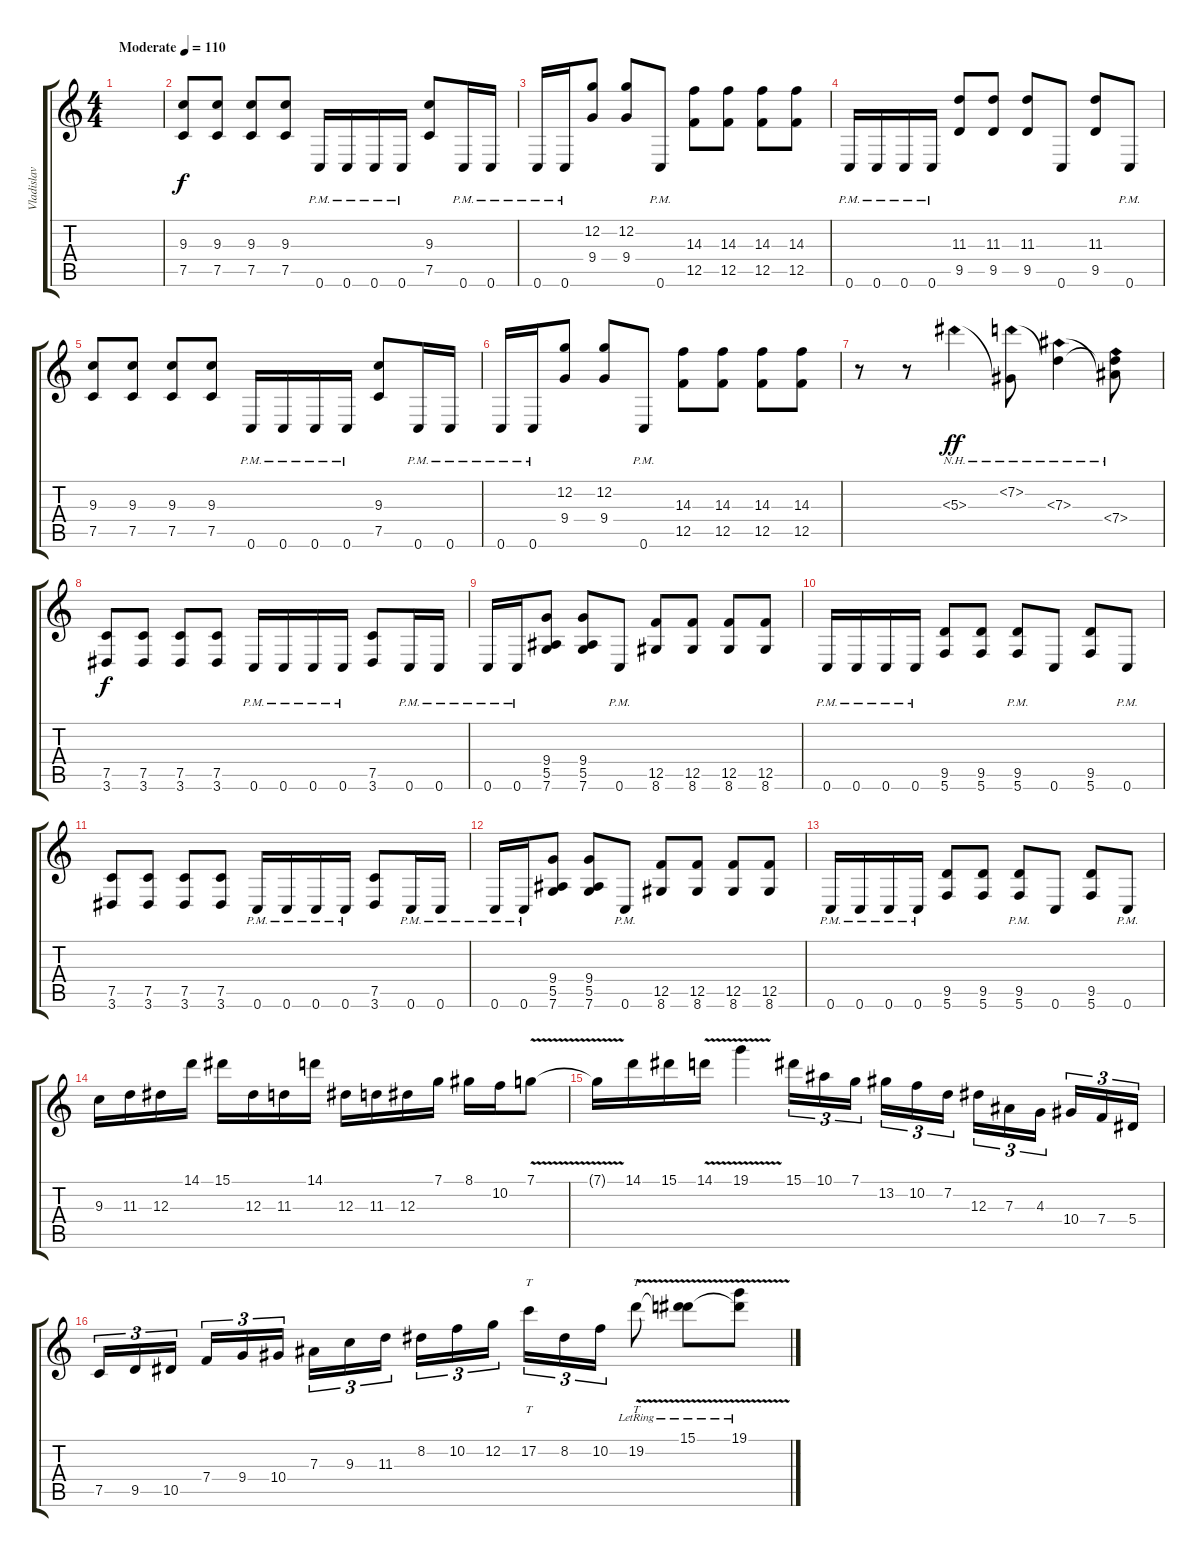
\track ("Vladislav Nekrash" "Vladislav ") {instrument distortionguitar}
\staff {score tabs}
\tuning (C4 G3 Eb3 Bb2 F2 C2) {hide}
\ts (4 4)
\tempo (110 "Moderate")
\clef g2
\ks c
|
(9.3 7.5).8 (9.3 7.5).8 (9.3 7.5).8 (9.3 7.5).8 0.6{pm}.16 0.6{pm}.16 0.6{pm}.16 0.6{pm}.16 (9.3 7.5).8 0.6{pm}.16 0.6{pm}.16 |
0.6{pm}.16 0.6{pm}.16 (12.2 9.4).8 (12.2 9.4).8 0.6{pm}.8 (14.3 12.5).8 (14.3 12.5).8 (14.3 12.5).8 (14.3 12.5).8 |
0.6{pm}.16 0.6{pm}.16 0.6{pm}.16 0.6{pm}.16 (11.3 9.5).8 (11.3 9.5).8 (11.3 9.5).8 0.6.8 (11.3 9.5).8 0.6{pm}.8 |
(9.3 7.5).8 (9.3 7.5).8 (9.3 7.5).8 (9.3 7.5).8 0.6{pm}.16 0.6{pm}.16 0.6{pm}.16 0.6{pm}.16 (9.3 7.5).8 0.6{pm}.16 0.6{pm}.16 |
0.6{pm}.16 0.6{pm}.16 (12.2 9.4).8 (12.2 9.4).8 0.6{pm}.8 (14.3 12.5).8 (14.3 12.5).8 (14.3 12.5).8 (14.3 12.5).8 |
r.8 r.8 5.3{nh}.4{dy ff} (7.2{nh} 5.3{t}).8 (7.2{t} 7.3{nh}).4 (7.2{t} 7.3{t} 7.4{nh}).8 |
(7.5 3.6).8{dy f} (7.5 3.6).8 (7.5 3.6).8 (7.5 3.6).8 0.6{pm}.16 0.6{pm}.16 0.6{pm}.16 0.6{pm}.16 (7.5 3.6).8 0.6{pm}.16 0.6{pm}.16 |
0.6{pm}.16 0.6{pm}.16 (9.4 5.5 7.6).8 (9.4 5.5 7.6).8 0.6{pm}.8 (12.5 8.6).8 (12.5 8.6).8 (12.5 8.6).8 (12.5 8.6).8 |
0.6{pm}.16 0.6{pm}.16 0.6{pm}.16 0.6{pm}.16 (9.5 5.6).8 (9.5 5.6).8 (9.5 5.6{pm}).8 0.6.8 (9.5 5.6).8 0.6{pm}.8 |
(7.5 3.6).8 (7.5 3.6).8 (7.5 3.6).8 (7.5 3.6).8 0.6{pm}.16 0.6{pm}.16 0.6{pm}.16 0.6{pm}.16 (7.5 3.6).8 0.6{pm}.16 0.6{pm}.16 |
0.6{pm}.16 0.6{pm}.16 (9.4 5.5 7.6).8 (9.4 5.5 7.6).8 0.6{pm}.8 (12.5 8.6).8 (12.5 8.6).8 (12.5 8.6).8 (12.5 8.6).8 |
0.6{pm}.16 0.6{pm}.16 0.6{pm}.16 0.6{pm}.16 (9.5 5.6).8 (9.5 5.6).8 (9.5 5.6{pm}).8 0.6.8 (9.5 5.6).8 0.6{pm}.8 |
9.3.16 11.3.16 12.3.16 14.1.16 15.1.16 12.3.16 11.3.16 14.1.16 12.3.16 11.3.16 12.3.16 7.1.16 8.1.16 10.2.16 7.1{v}.8 |
7.1{t}.16 14.1.16 15.1.16 14.1{v}.16 19.1{v}.4 15.1.16{tu (3 2)} 10.1.16{tu (3 2)} 7.1.16{tu (3 2) beam splitsecondary} 13.2.16{tu (3 2)} 10.2.16{tu (3 2)} 7.2.16{tu (3 2)} 12.3.16{tu (3 2)} 7.3.16{tu (3 2)} 4.3.16{tu (3 2) beam splitsecondary} 10.4.16{tu (3 2)} 7.4.16{tu (3 2)} 5.4.16{tu (3 2)} |
7.5.16{tu (3 2)} 9.5.16{tu (3 2)} 10.5.16{tu (3 2) beam splitsecondary} 7.4.16{tu (3 2)} 9.4.16{tu (3 2)} 10.4.16{tu (3 2)} 7.3.16{tu (3 2)} 9.3.16{tu (3 2)} 11.3.16{tu (3 2) beam splitsecondary} 8.2.16{tu (3 2)} 10.2.16{tu (3 2)} 12.2.16{tu (3 2)} 17.2.16{tt tu (3 2)} 8.2.16{tu (3 2)} 10.2.16{tu (3 2)} 19.2{v lr}.8{tt} (15.1{lr} 19.2{t}).8 (19.1{v lr} 19.2{t}).8
